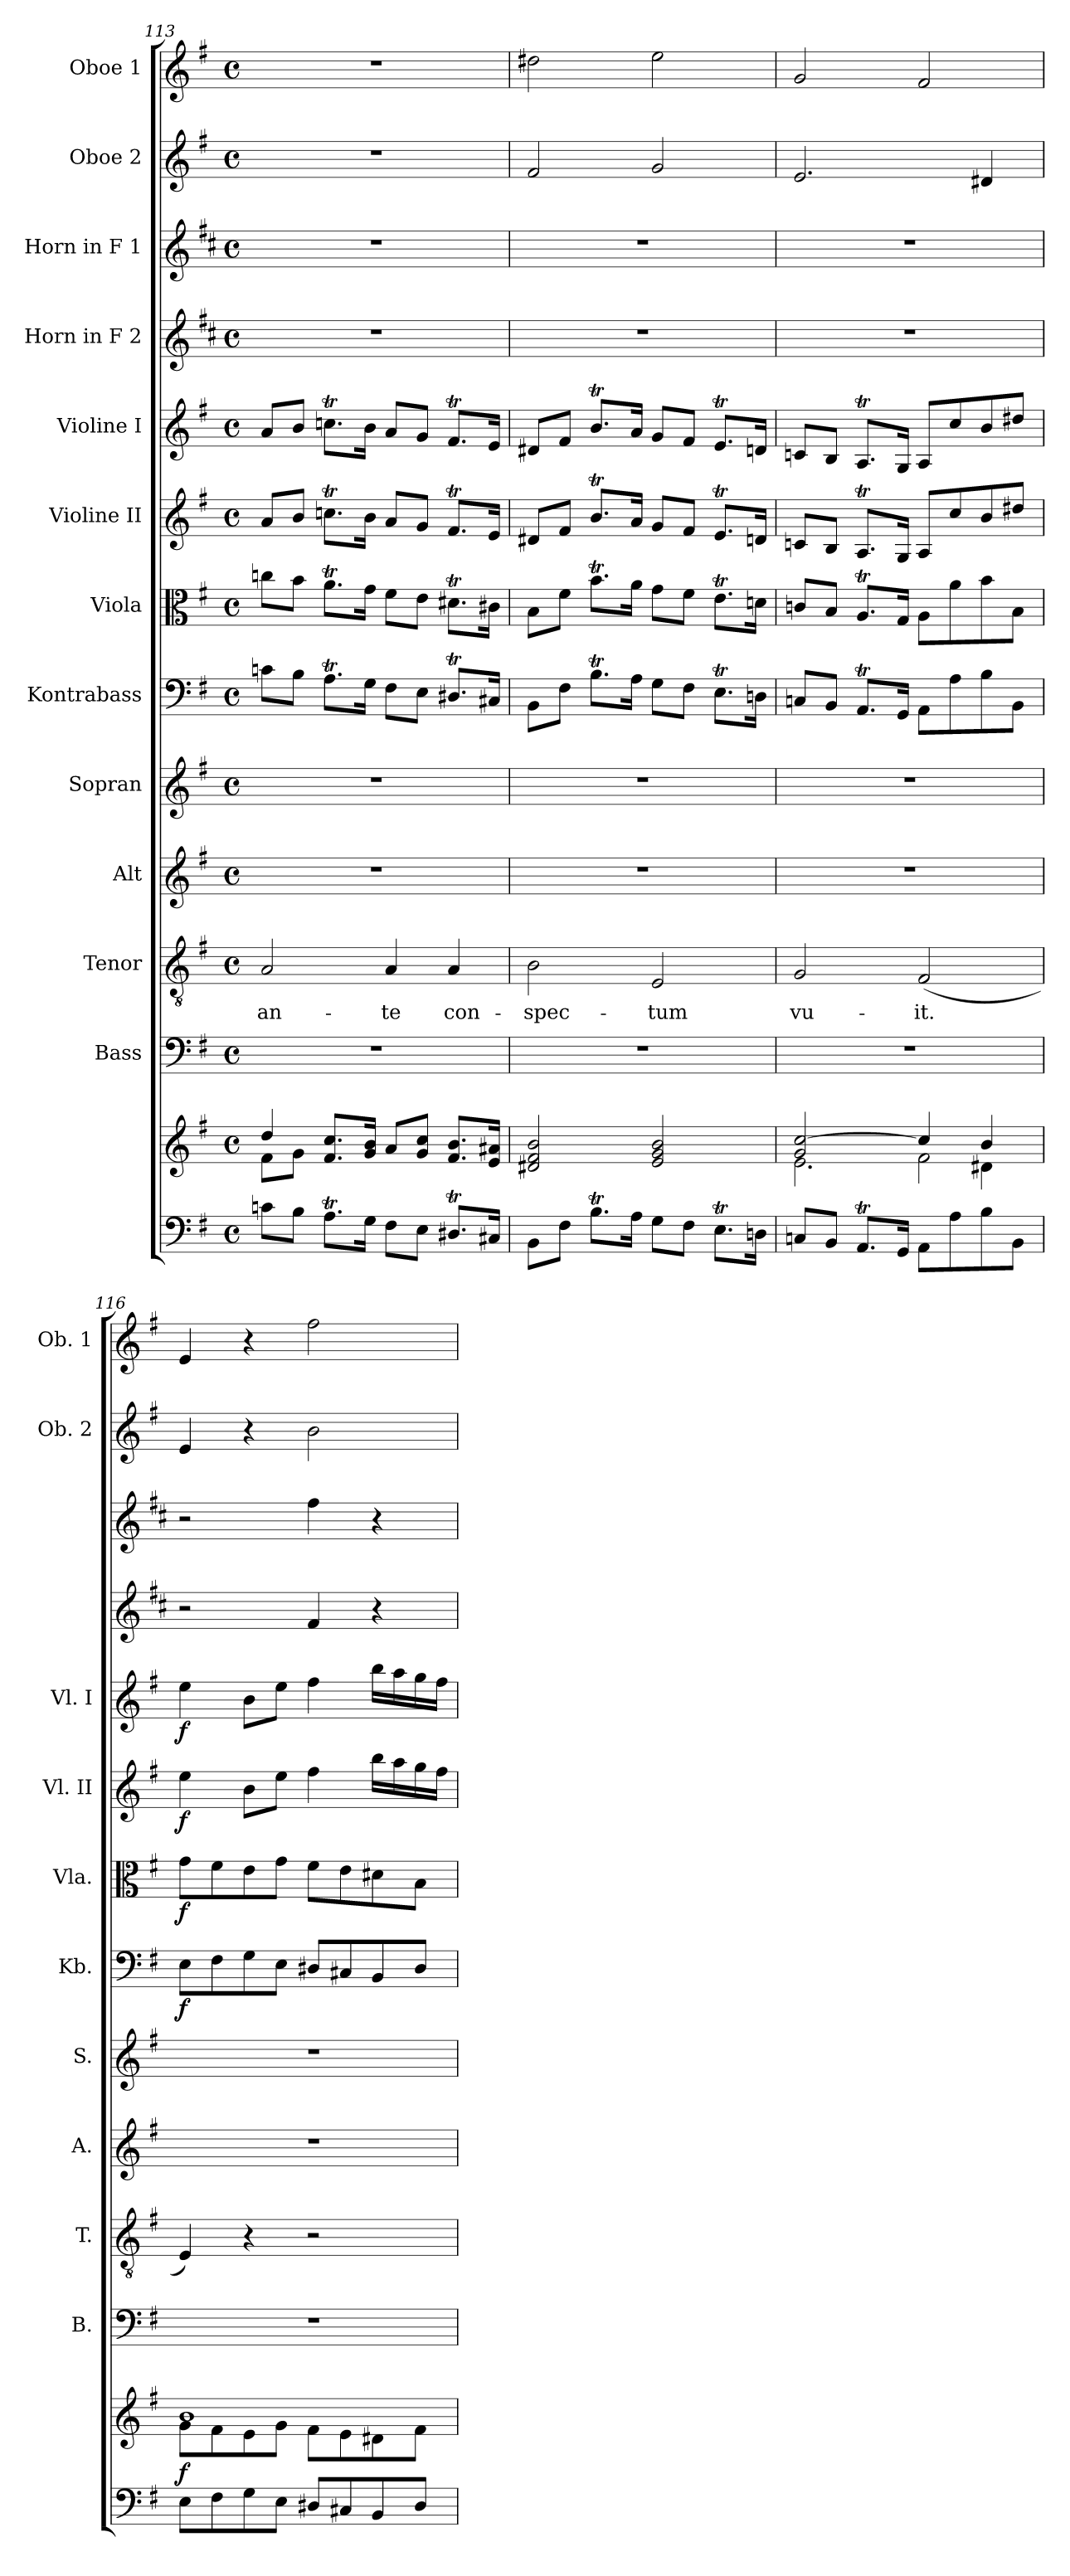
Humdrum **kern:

**kern	**kern	**dynam	**kern	**kern	**text	**kern	**kern	**kern	**dynam	**kern	**dynam	**kern	**dynam	**kern	**dynam	**kern	**kern	**kern	**kern
*part13	*part13	*part13	*part12	*part11	*part11	*part10	*part9	*part8	*part8	*part7	*part7	*part6	*part6	*part5	*part5	*part4	*part3	*part2	*part1
*staff14	*staff13	*staff13/14	*staff12	*staff11	*staff11	*staff10	*staff9	*staff8	*staff8	*staff7	*staff7	*staff6	*staff6	*staff5	*staff5	*staff4	*staff3	*staff2	*staff1
*	*	*	*I"Bass	*I"Tenor	*	*I"Alt	*I"Sopran	*I"Kontrabass	*	*I"Viola	*	*I"Violine II	*	*I"Violine I	*	*I"Horn in F 2	*I"Horn in F 1	*I"Oboe 2	*I"Oboe 1
*	*	*	*I'B.	*I'T.	*	*I'A.	*I'S.	*I'Kb.	*	*I'Vla.	*	*I'Vl. II	*	*I'Vl. I	*	*	*	*I'Ob. 2	*I'Ob. 1
*clefF4	*clefG2	*	*clefF4	*clefGv2	*	*clefG2	*clefG2	*clefF4	*	*clefC3	*	*clefG2	*	*clefG2	*	*clefG2	*clefG2	*clefG2	*clefG2
*	*	*	*	*	*	*	*	*ITrd7c12	*	*	*	*	*	*	*	*ITrd4c7	*ITrd4c7	*	*
*k[f#]	*k[f#]	*	*k[f#]	*k[f#]	*	*k[f#]	*k[f#]	*k[f#]	*	*k[f#]	*	*k[f#]	*	*k[f#]	*	*k[f#]	*k[f#]	*k[f#]	*k[f#]
*G:	*G:	*	*G:	*G:	*	*G:	*G:	*G:	*	*G:	*	*G:	*	*G:	*	*G:	*G:	*G:	*G:
*M4/4	*M4/4	*	*M4/4	*M4/4	*	*M4/4	*M4/4	*M4/4	*	*M4/4	*	*M4/4	*	*M4/4	*	*M4/4	*M4/4	*M4/4	*M4/4
*met(c)	*met(c)	*	*met(c)	*met(c)	*	*met(c)	*met(c)	*met(c)	*	*met(c)	*	*met(c)	*	*met(c)	*	*met(c)	*met(c)	*met(c)	*met(c)
=113	=113	=113	=113	=113	=113	=113	=113	=113	=113	=113	=113	=113	=113	=113	=113	=113	=113	=113	=113
*	*^	*	*	*	*	*	*	*	*	*	*	*	*	*	*	*	*	*	*
!	!	!	!	!	!	!LO:LY:b	!	!	!	!	!	!	!	!	!	!	!	!	!	!
8cn\L	4dd/	8f#\L	.	1r	2A/	an-	1r	1r	8Cn\L	.	8ccn\L	.	8a/L	.	8a/L	.	1r	1r	1r	1r
8B\J	.	8g\J	.	.	.	.	.	.	8BB\J	.	8b\J	.	8b/J	.	8b/J	.	.	.	.	.
8.AT\L	8.f#/ 8.cc/L	2.ryy	.	.	.	.	.	.	8.AAT\L	.	8.aT\L	.	8.ccnT\L	.	8.ccnT\L	.	.	.	.	.
16G\Jk	16g/ 16b/Jk	.	.	.	.	.	.	.	16GG\Jk	.	16g\Jk	.	16b\Jk	.	16b\Jk	.	.	.	.	.
!	!	!	!	!	!	!LO:LY:b	!	!	!	!	!	!	!	!	!	!	!	!	!	!
8F#\L	8a/L	.	.	.	4A/	-te	.	.	8FF#\L	.	8f#\L	.	8a/L	.	8a/L	.	.	.	.	.
8E\J	8g/ 8cc/J	.	.	.	.	.	.	.	8EE\J	.	8e\J	.	8g/J	.	8g/J	.	.	.	.	.
!	!	!	!	!	!	!LO:LY:b	!	!	!	!	!	!	!	!	!	!	!	!	!	!
8.D#Xt/L	8.f#/ 8.b/L	.	.	.	4A/	con-	.	.	8.DD#Xt/L	.	8.d#Xt\L	.	8.f#t/L	.	8.f#t/L	.	.	.	.	.
16C#X/Jk	16e/ 16a#X/Jk	.	.	.	.	.	.	.	16CC#X/Jk	.	16c#X\Jk	.	16e/Jk	.	16e/Jk	.	.	.	.	.
*	*v	*v	*	*	*	*	*	*	*	*	*	*	*	*	*	*	*	*	*	*
=114	=114	=114	=114	=114	=114	=114	=114	=114	=114	=114	=114	=114	=114	=114	=114	=114	=114	=114	=114
!	!	!	!	!	!LO:LY:b	!	!	!	!	!	!	!	!	!	!	!	!	!	!
8BB\L	2d#X/ 2f#/ 2b/	.	1r	2B\	-spec-	1r	1r	8BBB\L	.	8B\L	.	8d#X/L	.	8d#X/L	.	1r	1r	2f#/	2dd#X\
8F#\J	.	.	.	.	.	.	.	8FF#\J	.	8f#\J	.	8f#/J	.	8f#/J	.	.	.	.	.
8.Bt\L	.	.	.	.	.	.	.	8.BBt\L	.	8.bt\L	.	8.bt/L	.	8.bt/L	.	.	.	.	.
16A\Jk	.	.	.	.	.	.	.	16AA\Jk	.	16a\Jk	.	16a/Jk	.	16a/Jk	.	.	.	.	.
!	!	!	!	!	!LO:LY:b	!	!	!	!	!	!	!	!	!	!	!	!	!	!
8G\L	2e/ 2g/ 2b/	.	.	2E/	-tum	.	.	8GG\L	.	8g\L	.	8g/L	.	8g/L	.	.	.	2g/	2ee\
8F#\J	.	.	.	.	.	.	.	8FF#\J	.	8f#\J	.	8f#/J	.	8f#/J	.	.	.	.	.
8.ET\L	.	.	.	.	.	.	.	8.EET\L	.	8.eT\L	.	8.eT/L	.	8.eT/L	.	.	.	.	.
16Dn\Jk	.	.	.	.	.	.	.	16DDn\Jk	.	16dn\Jk	.	16dn/Jk	.	16dn/Jk	.	.	.	.	.
=115	=115	=115	=115	=115	=115	=115	=115	=115	=115	=115	=115	=115	=115	=115	=115	=115	=115	=115	=115
*	*^	*	*	*	*	*	*	*	*	*	*	*	*	*	*	*	*	*	*
*	*	*^	*	*	*	*	*	*	*	*	*	*	*	*	*	*	*	*	*	*
!	!	!	!	!	!	!	!LO:LY:b	!	!	!	!	!	!	!	!	!	!	!	!	!	!
8Cn/L	2g/ [>2cc/	2.e\	2ryy	.	1r	2G/	vu-	1r	1r	8CCn/L	.	8cn/L	.	8cn/L	.	8cn/L	.	1r	1r	2.e/	2g/
8BB/J	.	.	.	.	.	.	.	.	.	8BBB/J	.	8B/J	.	8B/J	.	8B/J	.	.	.	.	.
8.AAT/L	.	.	.	.	.	.	.	.	.	8.AAAT/L	.	8.AT/L	.	8.AT/L	.	8.AT/L	.	.	.	.	.
16GG/Jk	.	.	.	.	.	.	.	.	.	16GGG/Jk	.	16G/Jk	.	16G/Jk	.	16G/Jk	.	.	.	.	.
!	!	!	!	!	!	!	!LO:LY:b	!	!	!	!	!	!	!	!	!	!	!	!	!	!
8AA\L	4cc/]	.	2f#\	.	.	(<2F#/	-it.	.	.	8AAA\L	.	8A\L	.	8A/L	.	8A/L	.	.	.	.	2f#/
8A\	.	.	.	.	.	.	.	.	.	8AA\	.	8a\	.	8cc/	.	8cc/	.	.	.	.	.
8B\	4b/	4d#X\	.	.	.	.	.	.	.	8BB\	.	8b\	.	8b/	.	8b/	.	.	.	4d#X/	.
8BB\J	.	.	.	.	.	.	.	.	.	8BBB\J	.	8B\J	.	8dd#X/J	.	8dd#X/J	.	.	.	.	.
*	*	*v	*v	*	*	*	*	*	*	*	*	*	*	*	*	*	*	*	*	*	*
=116	=116	=116	=116	=116	=116	=116	=116	=116	=116	=116	=116	=116	=116	=116	=116	=116	=116	=116	=116	=116
!	!	!	!LO:DY:a=2	!	!	!	!	!	!	!LO:DY:b	!	!LO:DY:b	!	!LO:DY:b	!	!LO:DY:b	!	!	!	!
8E\L	1b	8g\L	f	1r	4E/)	.	1r	1r	8EE\L	f	8g\L	f	4ee\	f	4ee\	f	2r	2r	4e/	4e/
8F#\	.	8f#\	.	.	.	.	.	.	8FF#\	.	8f#\	.	.	.	.	.	.	.	.	.
8G\	.	8e\	.	.	4r	.	.	.	8GG\	.	8e\	.	8b\L	.	8b\L	.	.	.	4r	4r
8E\J	.	8g\J	.	.	.	.	.	.	8EE\J	.	8g\J	.	8ee\J	.	8ee\J	.	.	.	.	.
8D#X/L	.	8f#\L	.	.	2r	.	.	.	8DD#X/L	.	8f#\L	.	4ff#\	.	4ff#\	.	4B/	4b\	2b\	2ff#\
8C#X/	.	8e\	.	.	.	.	.	.	8CC#X/	.	8e\	.	.	.	.	.	.	.	.	.
8BB/	.	8d#X\	.	.	.	.	.	.	8BBB/	.	8d#X\	.	16bb\LL	.	16bb\LL	.	4r	4r	.	.
.	.	.	.	.	.	.	.	.	.	.	.	.	16aa\	.	16aa\	.	.	.	.	.
8D#/J	.	8f#\J	.	.	.	.	.	.	8DD#/J	.	8B\J	.	16gg\	.	16gg\	.	.	.	.	.
.	.	.	.	.	.	.	.	.	.	.	.	.	16ff#\JJ	.	16ff#\JJ	.	.	.	.	.
*	*v	*v	*	*	*	*	*	*	*	*	*	*	*	*	*	*	*	*	*	*
=	=	=	=	=	=	=	=	=	=	=	=	=	=	=	=	=	=	=	=
*-	*-	*-	*-	*-	*-	*-	*-	*-	*-	*-	*-	*-	*-	*-	*-	*-	*-	*-	*-
